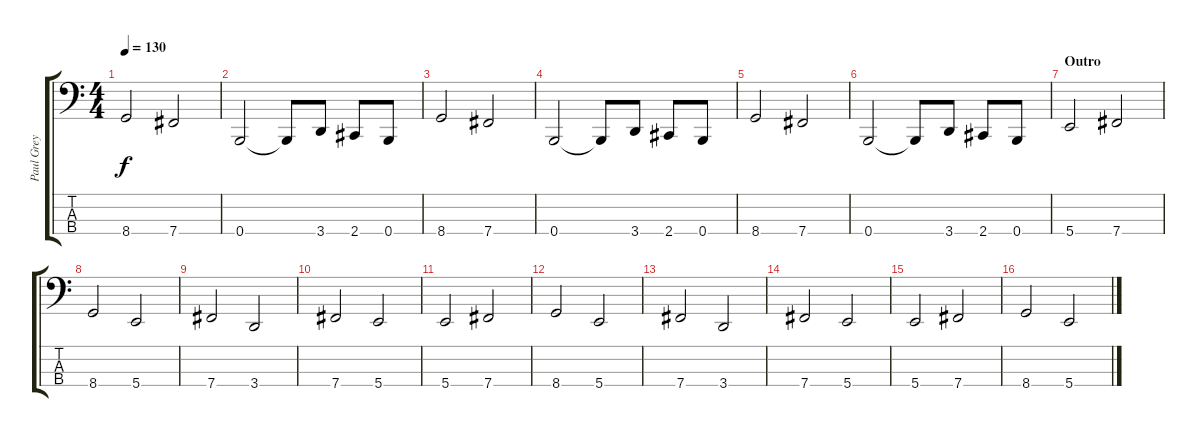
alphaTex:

\track ("Paul Grey" "Paul Grey") {instrument electricbassfinger}
\staff {score tabs}
\tuning (E2 B1 Gb1 B0) {hide}
\ts (4 4)
\tempo 130
\clef f4
\ks c
8.4.2{dy f} 7.4.2 |
0.4.2 0.4{t}.8 3.4.8 2.4.8 0.4.8 |
8.4.2 7.4.2 |
0.4.2 0.4{t}.8 3.4.8 2.4.8 0.4.8 |
8.4.2 7.4.2 |
0.4.2 0.4{t}.8 3.4.8 2.4.8 0.4.8 |
\section ("" "Outro")
5.4.2 7.4.2 |
8.4.2 5.4.2 |
7.4.2 3.4.2 |
7.4.2 5.4.2 |
5.4.2 7.4.2 |
8.4.2 5.4.2 |
7.4.2 3.4.2 |
7.4.2 5.4.2 |
5.4.2 7.4.2 |
8.4.2 5.4.2
